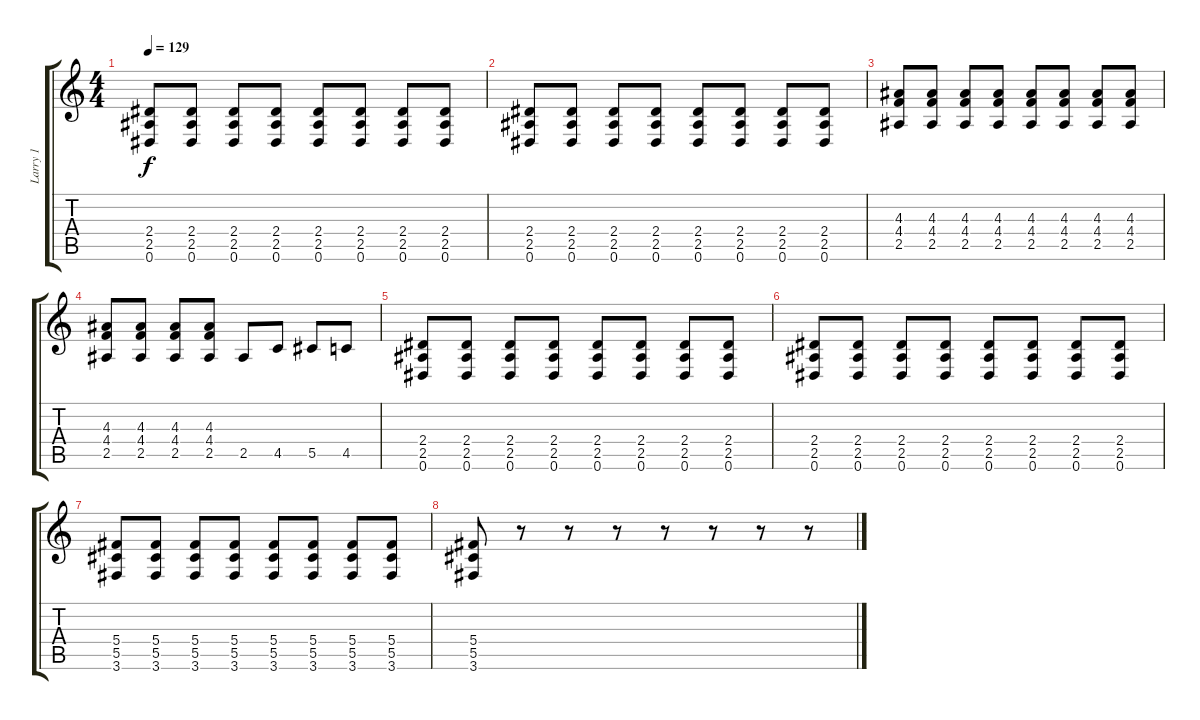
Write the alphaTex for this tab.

\track ("Larry 1" "Larry 1") {instrument distortionguitar}
\staff {score tabs}
\tuning (Eb4 Bb3 Gb3 Db3 Ab2 Eb2) {hide}
\ts (4 4)
\tempo 129
\clef g2
\ks c
(2.4 2.5 0.6).8{dy f} (2.4 2.5 0.6).8 (2.4 2.5 0.6).8 (2.4 2.5 0.6).8 (2.4 2.5 0.6).8 (2.4 2.5 0.6).8 (2.4 2.5 0.6).8 (2.4 2.5 0.6).8 |
(2.4 2.5 0.6).8 (2.4 2.5 0.6).8 (2.4 2.5 0.6).8 (2.4 2.5 0.6).8 (2.4 2.5 0.6).8 (2.4 2.5 0.6).8 (2.4 2.5 0.6).8 (2.4 2.5 0.6).8 |
(4.3 4.4 2.5).8 (4.3 4.4 2.5).8 (4.3 4.4 2.5).8 (4.3 4.4 2.5).8 (4.3 4.4 2.5).8 (4.3 4.4 2.5).8 (4.3 4.4 2.5).8 (4.3 4.4 2.5).8 |
(4.3 4.4 2.5).8 (4.3 4.4 2.5).8 (4.3 4.4 2.5).8 (4.3 4.4 2.5).8 2.5.8 4.5.8 5.5.8 4.5.8 |
(2.4 2.5 0.6).8 (2.4 2.5 0.6).8 (2.4 2.5 0.6).8 (2.4 2.5 0.6).8 (2.4 2.5 0.6).8 (2.4 2.5 0.6).8 (2.4 2.5 0.6).8 (2.4 2.5 0.6).8 |
(2.4 2.5 0.6).8 (2.4 2.5 0.6).8 (2.4 2.5 0.6).8 (2.4 2.5 0.6).8 (2.4 2.5 0.6).8 (2.4 2.5 0.6).8 (2.4 2.5 0.6).8 (2.4 2.5 0.6).8 |
(5.4 5.5 3.6).8 (5.4 5.5 3.6).8 (5.4 5.5 3.6).8 (5.4 5.5 3.6).8 (5.4 5.5 3.6).8 (5.4 5.5 3.6).8 (5.4 5.5 3.6).8 (5.4 5.5 3.6).8 |
(5.4 5.5 3.6).8 r.8 r.8 r.8 r.8 r.8 r.8 r.8
